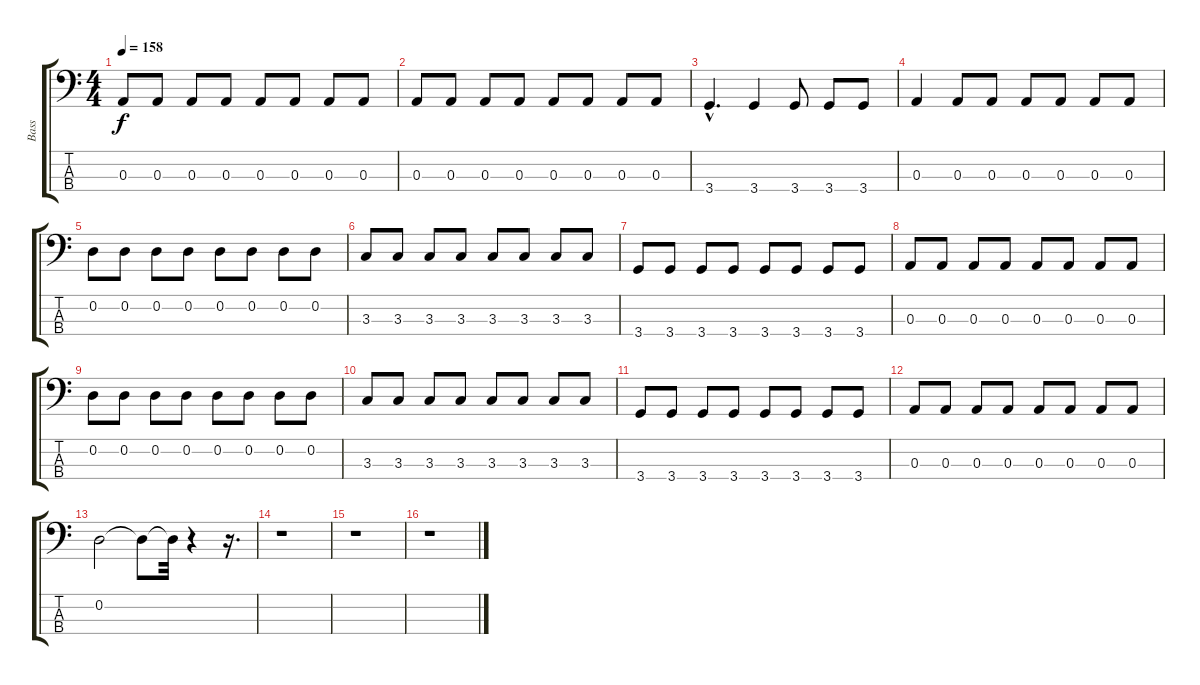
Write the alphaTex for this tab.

\track ("Bass" "Bass") {instrument electricbasspick}
\staff {score tabs}
\tuning (G2 D2 A1 E1) {hide}
\ts (4 4)
\tempo 158
\clef f4
\ks c
0.3.8{dy f} 0.3.8 0.3.8 0.3.8 0.3.8 0.3.8 0.3.8 0.3.8 |
0.3.8 0.3.8 0.3.8 0.3.8 0.3.8 0.3.8 0.3.8 0.3.8 |
3.4{hac}.4{d} 3.4.4 3.4.8 3.4.8 3.4.8 |
0.3.4 0.3.8 0.3.8 0.3.8 0.3.8 0.3.8 0.3.8 |
0.2.8 0.2.8 0.2.8 0.2.8 0.2.8 0.2.8 0.2.8 0.2.8 |
3.3.8 3.3.8 3.3.8 3.3.8 3.3.8 3.3.8 3.3.8 3.3.8 |
3.4.8 3.4.8 3.4.8 3.4.8 3.4.8 3.4.8 3.4.8 3.4.8 |
0.3.8 0.3.8 0.3.8 0.3.8 0.3.8 0.3.8 0.3.8 0.3.8 |
0.2.8 0.2.8 0.2.8 0.2.8 0.2.8 0.2.8 0.2.8 0.2.8 |
3.3.8 3.3.8 3.3.8 3.3.8 3.3.8 3.3.8 3.3.8 3.3.8 |
3.4.8 3.4.8 3.4.8 3.4.8 3.4.8 3.4.8 3.4.8 3.4.8 |
0.3.8 0.3.8 0.3.8 0.3.8 0.3.8 0.3.8 0.3.8 0.3.8 |
0.2.2 0.2{t}.8 0.2{t}.32 r.4 r.16{d} |
r.1 |
r.1 |
r.1
